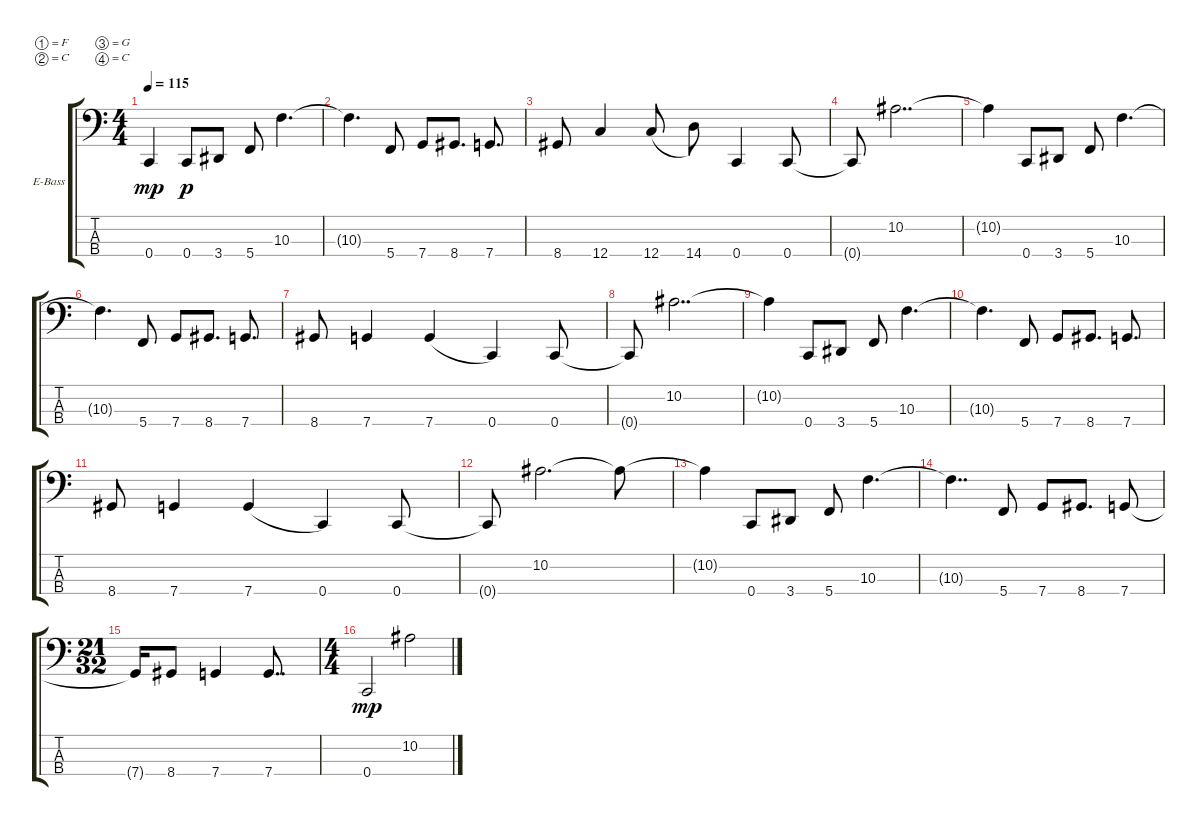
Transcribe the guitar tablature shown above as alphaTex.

\defaultSystemsLayout 4
\bracketExtendMode groupsimilarinstruments
\firstSystemTrackNameOrientation horizontal
\otherSystemsTrackNameOrientation horizontal
\track ("Electric Bass" "E-Bass") {instrument electricbassfinger}
\staff {score tabs}
\tuning (F2 C2 G1 C1)
\ts (4 4)
\tempo 115
\clef f4
\ks c
0.4{t}.4{dy mp} 0.4.8{dy p} 3.4.8 5.4.8 10.3.4{d} |
10.3{t}.4{d} 5.4.8 7.4.8 8.4.8{d} 7.4.8{d} |
8.4.8 12.4.4 12.4.8{legatoorigin} 14.4.8 0.4.4 0.4.8 |
0.4{t}.8 10.2.2{dd} |
10.2{t}.4 0.4.8 3.4.8 5.4.8 10.3.4{d} |
10.3{t}.4{d} 5.4.8 7.4.8 8.4.8{d} 7.4.8{d} |
8.4.8 7.4.4 7.4.4{legatoorigin} 0.4.4 0.4.8 |
0.4{t}.8 10.2.2{dd} |
10.2{t}.4 0.4.8 3.4.8 5.4.8 10.3.4{d} |
10.3{t}.4{d} 5.4.8 7.4.8 8.4.8{d} 7.4.8{d} |
8.4.8 7.4.4 7.4.4{legatoorigin} 0.4.4 0.4.8 |
0.4{t}.8 10.2.2{d} 10.2{t}.8 |
10.2{t}.4 0.4.8 3.4.8 5.4.8 10.3.4{d} |
10.3{t}.4{dd} 5.4.8 7.4.8 8.4.8{d} 7.4.8 |
\ts (21 32)
7.4{t}.16 8.4.8 7.4.4 7.4.8{dd} |
\ts (4 4)
0.4.2{dy mp} 10.2.2
